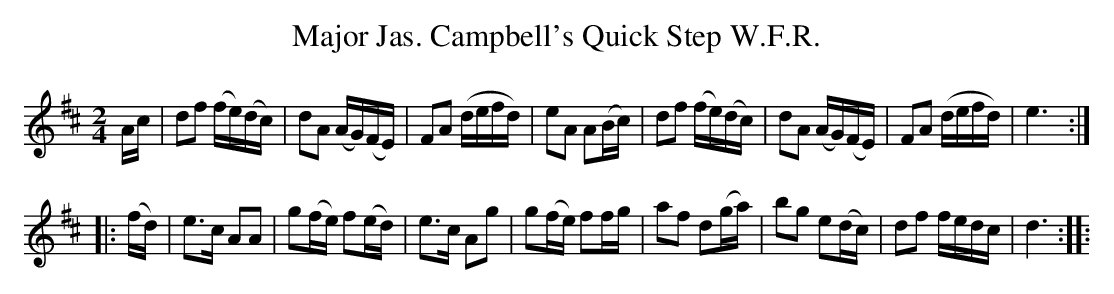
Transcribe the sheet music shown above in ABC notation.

X:1
T:Major Jas. Campbell's Quick Step W.F.R.
M:2/4
L:1/16
K:D
Ac |d2f2 (fe)(dc)|d2A2  (AG)(FE)|F2A2 (defd)|e2A2   A2(Bc)|\
d2f2 (fe)(dc)|d2A2  (AG)(FE)|F2A2 (defd)|e6          :|
|:(fd)|e3c   A2A2   |g2(fe) f2(ed) |e3c   A2g2 |g2(fe) f2fg  |\
a2f2  d2(ga) |b2g2   e2(dc) |d2f2  fedc |d6          :|
|:
